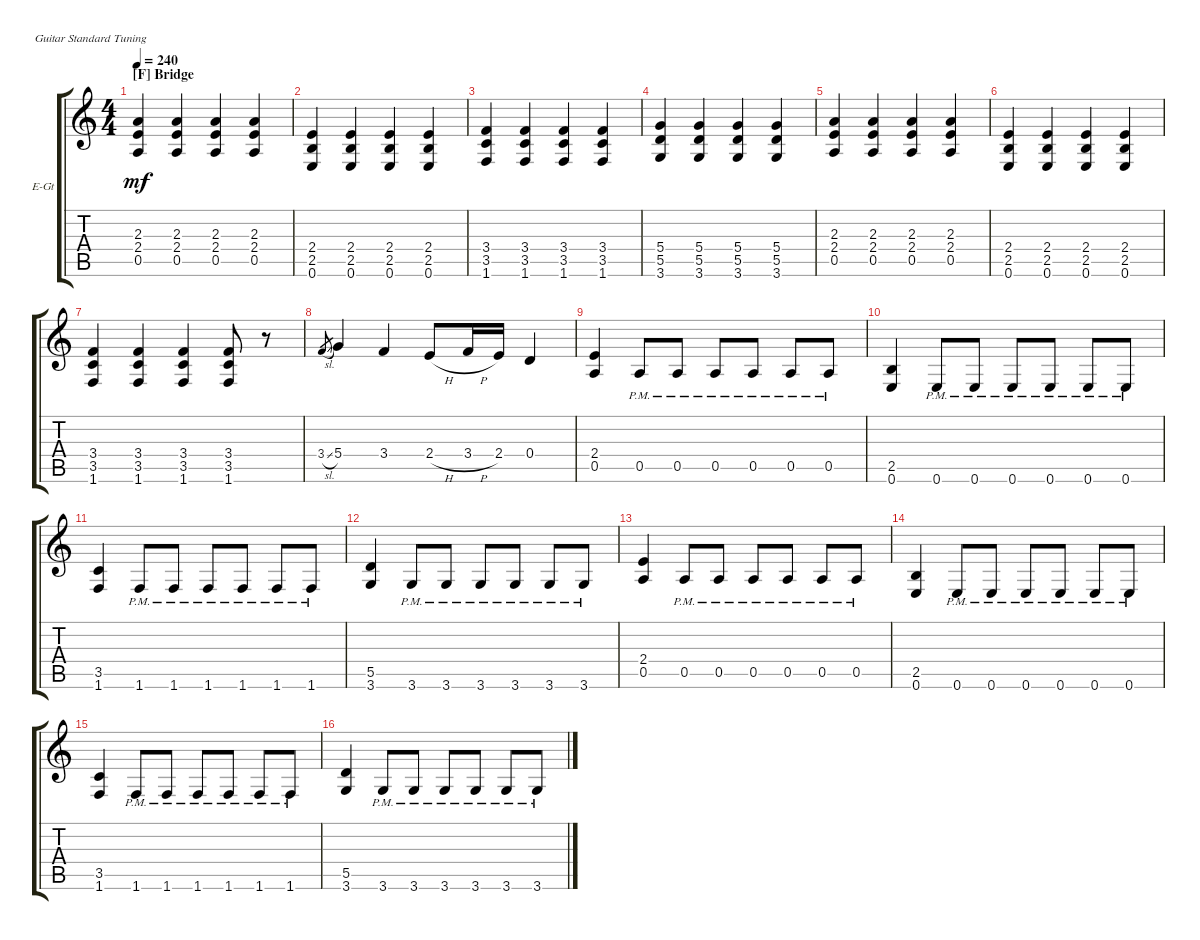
\defaultSystemsLayout 4
\bracketExtendMode groupsimilarinstruments
\firstSystemTrackNameOrientation horizontal
\otherSystemsTrackNameOrientation horizontal
\track ("Rhythm Main" "E-Gt") {instrument distortionguitar}
\staff {score tabs}
\tuning (E4 B3 G3 D3 A2 E2)
\ts (4 4)
\section ("F" "Bridge")
\tempo 240
\clef g2
\ks c
(0.5 2.4 2.3).4{dy mf} (0.5 2.4 2.3).4 (0.5 2.4 2.3).4 (0.5 2.4 2.3).4 |
(0.6 2.5 2.4).4 (0.6 2.5 2.4).4 (0.6 2.5 2.4).4 (0.6 2.5 2.4).4 |
(1.6 3.5 3.4).4 (1.6 3.5 3.4).4 (1.6 3.5 3.4).4 (1.6 3.5 3.4).4 |
(3.6 5.5 5.4).4 (3.6 5.5 5.4).4 (3.6 5.5 5.4).4 (3.6 5.5 5.4).4 |
(0.5 2.4 2.3).4 (0.5 2.4 2.3).4 (0.5 2.4 2.3).4 (0.5 2.4 2.3).4 |
(0.6 2.5 2.4).4 (0.6 2.5 2.4).4 (0.6 2.5 2.4).4 (0.6 2.5 2.4).4 |
(1.6 3.5 3.4).4 (1.6 3.5 3.4).4 (1.6 3.5 3.4).4 (1.6 3.5 3.4).8 r.8 |
3.4{sl}.8{gr} 5.4.4 3.4.4 2.4{h}.8 3.4{h}.16 2.4.16 0.4.4 |
(0.5 2.4).4 0.5{pm}.8 0.5{pm}.8 0.5{pm}.8 0.5{pm}.8 0.5{pm}.8 0.5{pm}.8 |
(0.6 2.5).4 0.6{pm}.8 0.6{pm}.8 0.6{pm}.8 0.6{pm}.8 0.6{pm}.8 0.6{pm}.8 |
(1.6 3.5).4 1.6{pm}.8 1.6{pm}.8 1.6{pm}.8 1.6{pm}.8 1.6{pm}.8 1.6{pm}.8 |
(3.6 5.5).4 3.6{pm}.8 3.6{pm}.8 3.6{pm}.8 3.6{pm}.8 3.6{pm}.8 3.6{pm}.8 |
(0.5 2.4).4 0.5{pm}.8 0.5{pm}.8 0.5{pm}.8 0.5{pm}.8 0.5{pm}.8 0.5{pm}.8 |
(0.6 2.5).4 0.6{pm}.8 0.6{pm}.8 0.6{pm}.8 0.6{pm}.8 0.6{pm}.8 0.6{pm}.8 |
(1.6 3.5).4 1.6{pm}.8 1.6{pm}.8 1.6{pm}.8 1.6{pm}.8 1.6{pm}.8 1.6{pm}.8 |
(3.6 5.5).4 3.6{pm}.8 3.6{pm}.8 3.6{pm}.8 3.6{pm}.8 3.6{pm}.8 3.6{pm}.8
